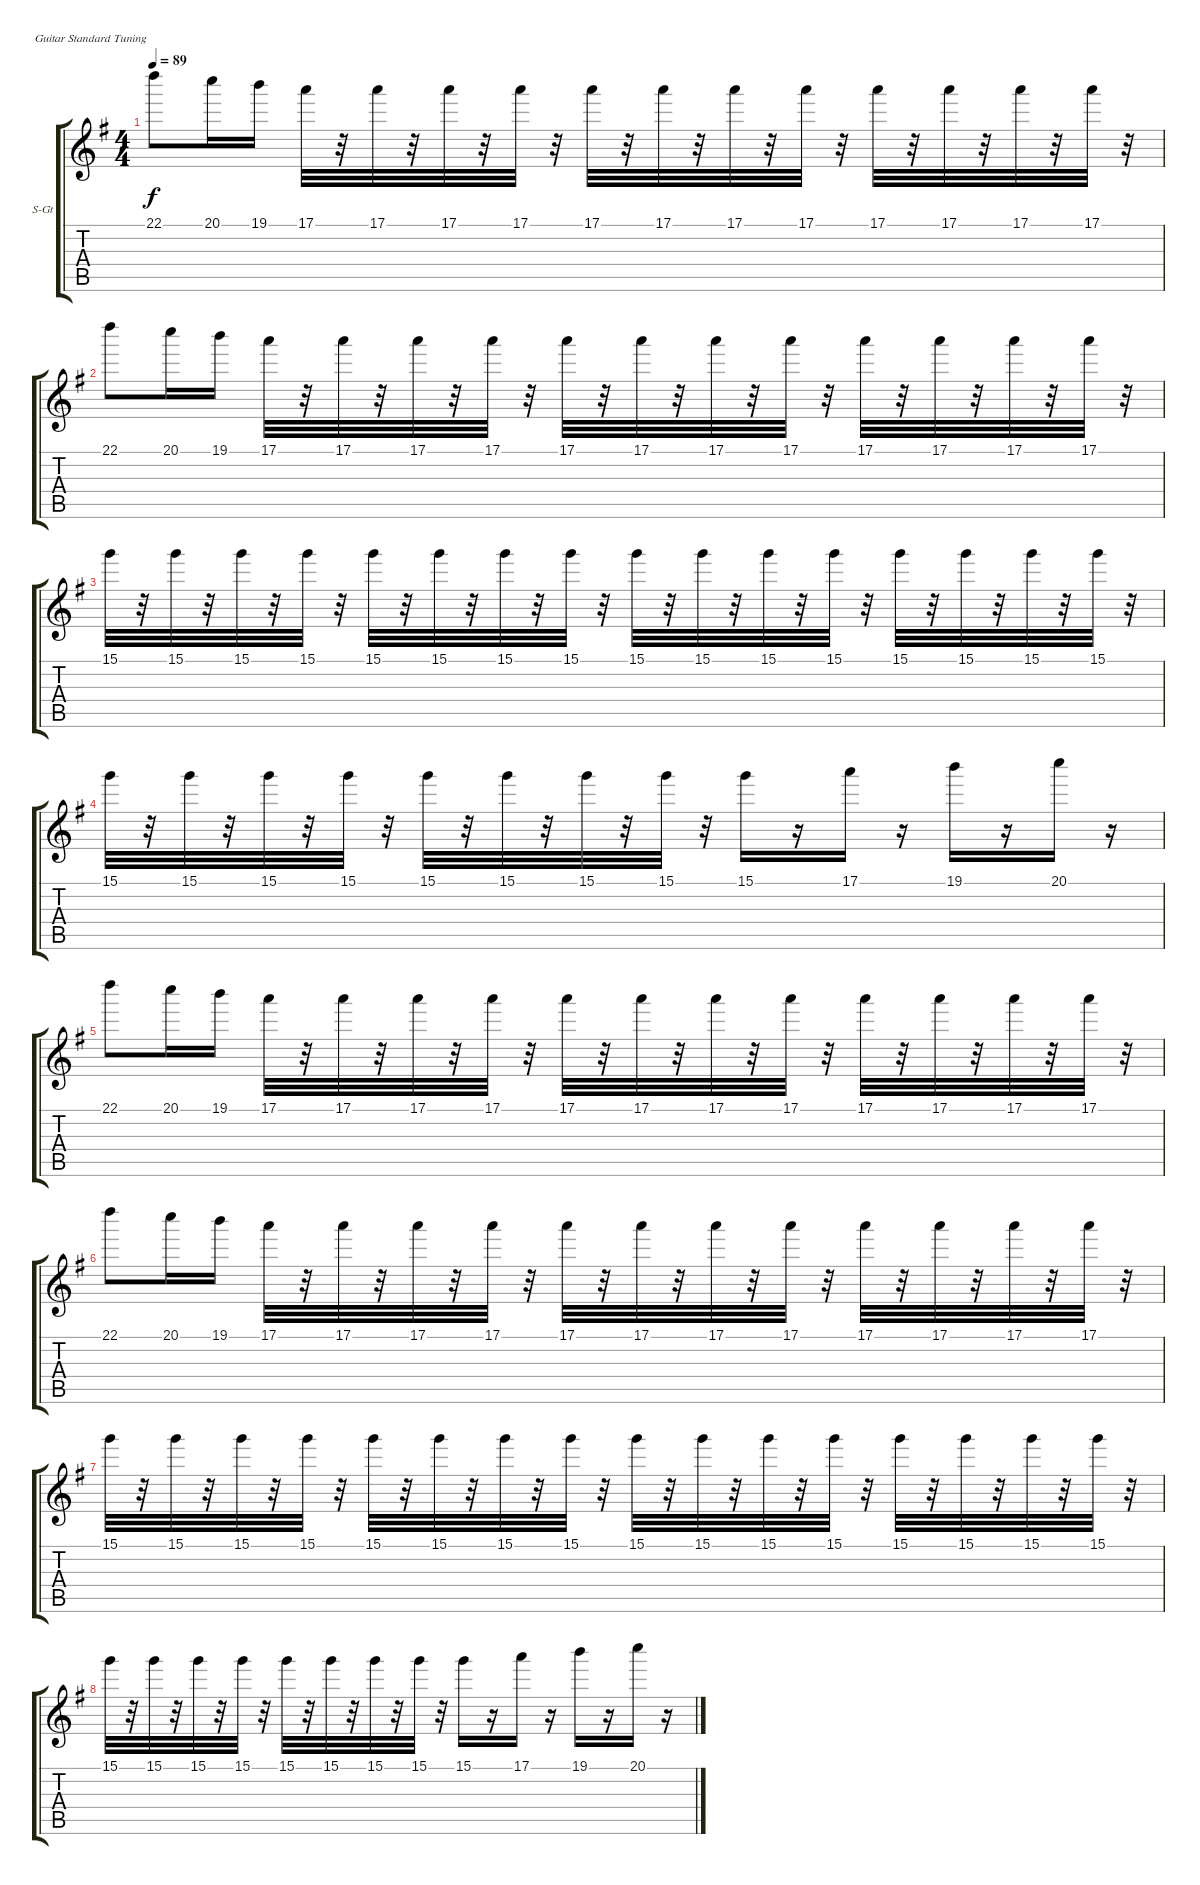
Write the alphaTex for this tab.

\bracketExtendMode groupsimilarinstruments
\firstSystemTrackNameOrientation horizontal
\otherSystemsTrackNameOrientation horizontal
\track ("Violin" "S-Gt") {instrument cello}
\staff {score tabs}
\tuning (E4 B3 G3 D3 A2 E2)
\displaytranspose 12
\ts (4 4)
\tempo 89
\clef g2
\scale
0.340536
\ks eminor
22.1.8{dy f} 20.1.16 19.1.16 17.1.32 r.32 17.1.32 r.32 17.1.32 r.32 17.1.32 r.32 17.1.32 r.32 17.1.32 r.32 17.1.32 r.32 17.1.32 r.32 17.1.32 r.32 17.1.32 r.32 17.1.32 r.32 17.1.32 r.32 |
\scale
0.340536 22.1.8 20.1.16 19.1.16 17.1.32 r.32 17.1.32 r.32 17.1.32 r.32 17.1.32 r.32 17.1.32 r.32 17.1.32 r.32 17.1.32 r.32 17.1.32 r.32 17.1.32 r.32 17.1.32 r.32 17.1.32 r.32 17.1.32 r.32 |
\scale
0.365225 15.1.32 r.32 15.1.32 r.32 15.1.32 r.32 15.1.32 r.32 15.1.32 r.32 15.1.32 r.32 15.1.32 r.32 15.1.32 r.32 15.1.32 r.32 15.1.32 r.32 15.1.32 r.32 15.1.32 r.32 15.1.32 r.32 15.1.32 r.32 15.1.32 r.32 15.1.32 r.32 |
\scale
0.306988 15.1.32 r.32 15.1.32 r.32 15.1.32 r.32 15.1.32 r.32 15.1.32 r.32 15.1.32 r.32 15.1.32 r.32 15.1.32 r.32 15.1.16 r.16 17.1.16 r.16 19.1.16 r.16 20.1.16 r.16 |
\scale
0.327787 22.1.8 20.1.16 19.1.16 17.1.32 r.32 17.1.32 r.32 17.1.32 r.32 17.1.32 r.32 17.1.32 r.32 17.1.32 r.32 17.1.32 r.32 17.1.32 r.32 17.1.32 r.32 17.1.32 r.32 17.1.32 r.32 17.1.32 r.32 |
\scale
0.327787 22.1.8 20.1.16 19.1.16 17.1.32 r.32 17.1.32 r.32 17.1.32 r.32 17.1.32 r.32 17.1.32 r.32 17.1.32 r.32 17.1.32 r.32 17.1.32 r.32 17.1.32 r.32 17.1.32 r.32 17.1.32 r.32 17.1.32 r.32 |
\scale
0.365225 15.1.32 r.32 15.1.32 r.32 15.1.32 r.32 15.1.32 r.32 15.1.32 r.32 15.1.32 r.32 15.1.32 r.32 15.1.32 r.32 15.1.32 r.32 15.1.32 r.32 15.1.32 r.32 15.1.32 r.32 15.1.32 r.32 15.1.32 r.32 15.1.32 r.32 15.1.32 r.32 |
\scale
0.306988 15.1.32 r.32 15.1.32 r.32 15.1.32 r.32 15.1.32 r.32 15.1.32 r.32 15.1.32 r.32 15.1.32 r.32 15.1.32 r.32 15.1.16 r.16 17.1.16 r.16 19.1.16 r.16 20.1.16 r.16
